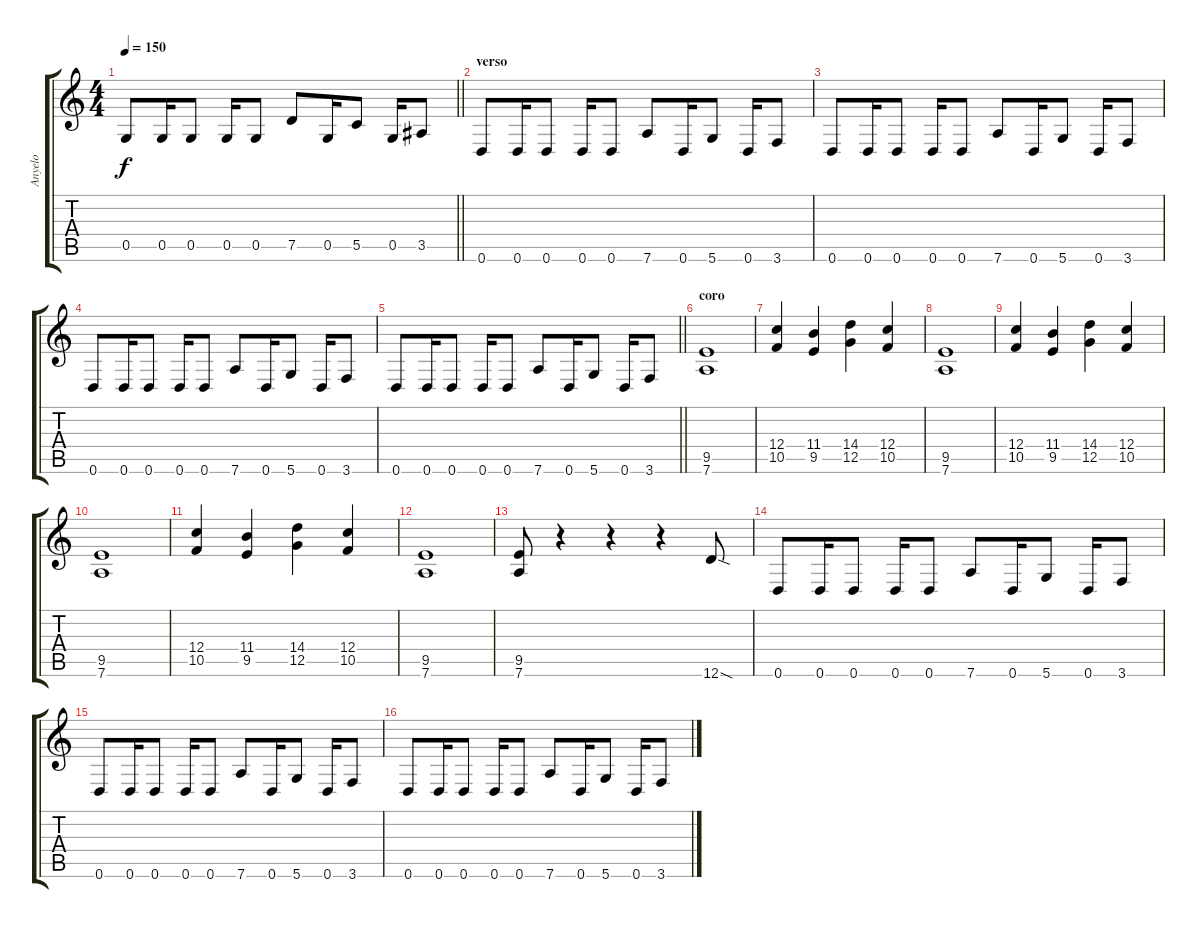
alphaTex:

\track ("Anyelo" "Anyelo") {instrument distortionguitar}
\staff {score tabs}
\tuning (D4 A3 F3 C3 G2 D2) {hide}
\ts (4 4)
\tempo 150
\clef g2
\barLineRight lightlight
\ks c
0.5.8{dy f} 0.5.16 0.5.8 0.5.16 0.5.8 7.5.8 0.5.16 5.5.8 0.5.16 3.5.8 |
\section ("" "verso")
0.6.8 0.6.16 0.6.8 0.6.16 0.6.8 7.6.8 0.6.16 5.6.8 0.6.16 3.6.8 |
0.6.8 0.6.16 0.6.8 0.6.16 0.6.8 7.6.8 0.6.16 5.6.8 0.6.16 3.6.8 |
0.6.8 0.6.16 0.6.8 0.6.16 0.6.8 7.6.8 0.6.16 5.6.8 0.6.16 3.6.8 |
\barLineRight lightlight
0.6.8 0.6.16 0.6.8 0.6.16 0.6.8 7.6.8 0.6.16 5.6.8 0.6.16 3.6.8 |
\section ("" "coro")
(9.5 7.6).1 |
(12.4 10.5).4 (11.4 9.5).4 (14.4 12.5).4 (12.4 10.5).4 |
(9.5 7.6).1 |
(12.4 10.5).4 (11.4 9.5).4 (14.4 12.5).4 (12.4 10.5).4 |
(9.5 7.6).1 |
(12.4 10.5).4 (11.4 9.5).4 (14.4 12.5).4 (12.4 10.5).4 |
(9.5 7.6).1 |
(9.5 7.6).8 r.4 r.4 r.4 12.6{sod}.8 |
0.6.8 0.6.16 0.6.8 0.6.16 0.6.8 7.6.8 0.6.16 5.6.8 0.6.16 3.6.8 |
0.6.8 0.6.16 0.6.8 0.6.16 0.6.8 7.6.8 0.6.16 5.6.8 0.6.16 3.6.8 |
0.6.8 0.6.16 0.6.8 0.6.16 0.6.8 7.6.8 0.6.16 5.6.8 0.6.16 3.6.8
